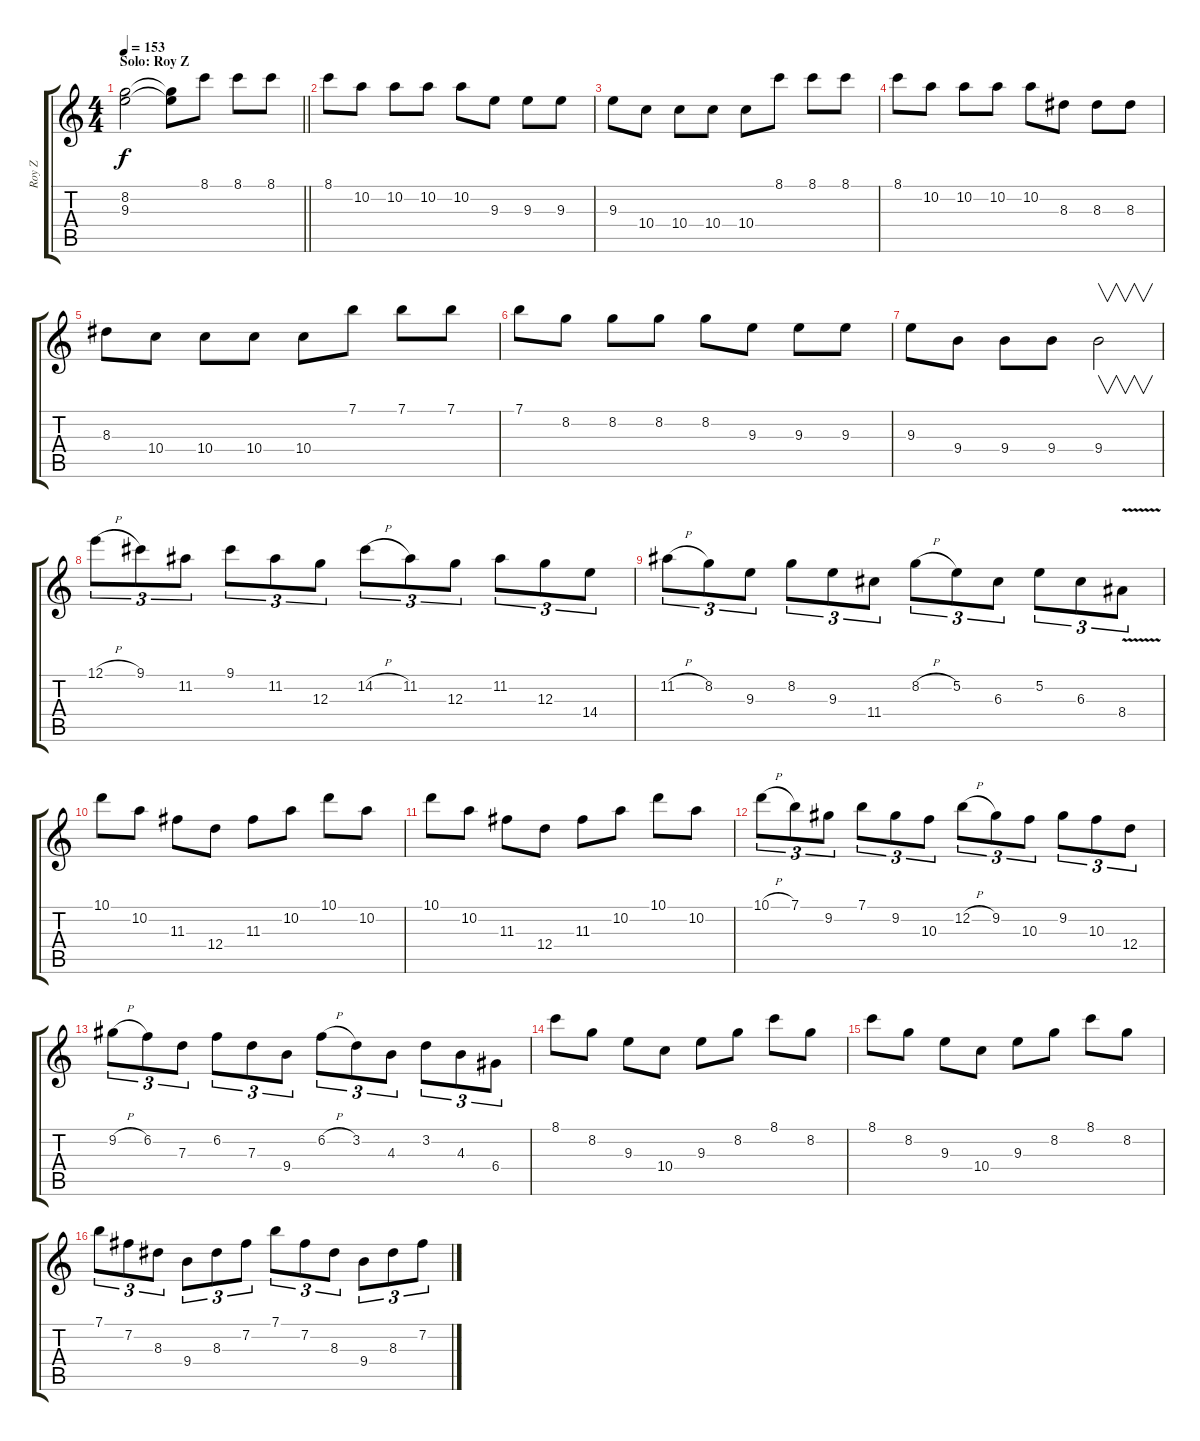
\track ("Roy Z" "Roy Z") {instrument overdrivenguitar}
\staff {score tabs}
\tuning (E4 B3 G3 D3 A2 E2) {hide}
\ts (4 4)
\section ("" "Solo: Roy Z")
\tempo 153
\clef g2
\barLineRight lightlight
\ks c
(8.2{t} 9.3{t}).2{dy f} (8.2{t} 9.3{t}).8 8.1.8 8.1.8 8.1.8 |
8.1.8 10.2.8 10.2.8 10.2.8 10.2.8 9.3.8 9.3.8 9.3.8 |
9.3.8 10.4.8 10.4.8 10.4.8 10.4.8 8.1.8 8.1.8 8.1.8 |
8.1.8 10.2.8 10.2.8 10.2.8 10.2.8 8.3.8 8.3.8 8.3.8 |
8.3.8 10.4.8 10.4.8 10.4.8 10.4.8 7.1.8 7.1.8 7.1.8 |
7.1.8 8.2.8 8.2.8 8.2.8 8.2.8 9.3.8 9.3.8 9.3.8 |
9.3.8 9.4.8 9.4.8 9.4.8 9.4.2{v} |
12.1{h}.8{tu (3 2)} 9.1.8{tu (3 2)} 11.2.8{tu (3 2)} 9.1.8{tu (3 2)} 11.2.8{tu (3 2)} 12.3.8{tu (3 2)} 14.2{h}.8{tu (3 2)} 11.2.8{tu (3 2)} 12.3.8{tu (3 2)} 11.2.8{tu (3 2)} 12.3.8{tu (3 2)} 14.4.8{tu (3 2)} |
11.2{h}.8{tu (3 2)} 8.2.8{tu (3 2)} 9.3.8{tu (3 2)} 8.2.8{tu (3 2)} 9.3.8{tu (3 2)} 11.4.8{tu (3 2)} 8.2{h}.8{tu (3 2)} 5.2.8{tu (3 2)} 6.3.8{tu (3 2)} 5.2.8{tu (3 2)} 6.3.8{tu (3 2)} 8.4{v}.8{tu (3 2)} |
10.1.8 10.2.8 11.3.8 12.4.8 11.3.8 10.2.8 10.1.8 10.2.8 |
10.1.8 10.2.8 11.3.8 12.4.8 11.3.8 10.2.8 10.1.8 10.2.8 |
10.1{h}.8{tu (3 2)} 7.1.8{tu (3 2)} 9.2.8{tu (3 2)} 7.1.8{tu (3 2)} 9.2.8{tu (3 2)} 10.3.8{tu (3 2)} 12.2{h}.8{tu (3 2)} 9.2.8{tu (3 2)} 10.3.8{tu (3 2)} 9.2.8{tu (3 2)} 10.3.8{tu (3 2)} 12.4.8{tu (3 2)} |
9.2{h}.8{tu (3 2)} 6.2.8{tu (3 2)} 7.3.8{tu (3 2)} 6.2.8{tu (3 2)} 7.3.8{tu (3 2)} 9.4.8{tu (3 2)} 6.2{h}.8{tu (3 2)} 3.2.8{tu (3 2)} 4.3.8{tu (3 2)} 3.2.8{tu (3 2)} 4.3.8{tu (3 2)} 6.4.8{tu (3 2)} |
8.1.8 8.2.8 9.3.8 10.4.8 9.3.8 8.2.8 8.1.8 8.2.8 |
8.1.8 8.2.8 9.3.8 10.4.8 9.3.8 8.2.8 8.1.8 8.2.8 |
7.1.8{tu (3 2)} 7.2.8{tu (3 2)} 8.3.8{tu (3 2)} 9.4.8{tu (3 2)} 8.3.8{tu (3 2)} 7.2.8{tu (3 2)} 7.1.8{tu (3 2)} 7.2.8{tu (3 2)} 8.3.8{tu (3 2)} 9.4.8{tu (3 2)} 8.3.8{tu (3 2)} 7.2.8{tu (3 2)}
